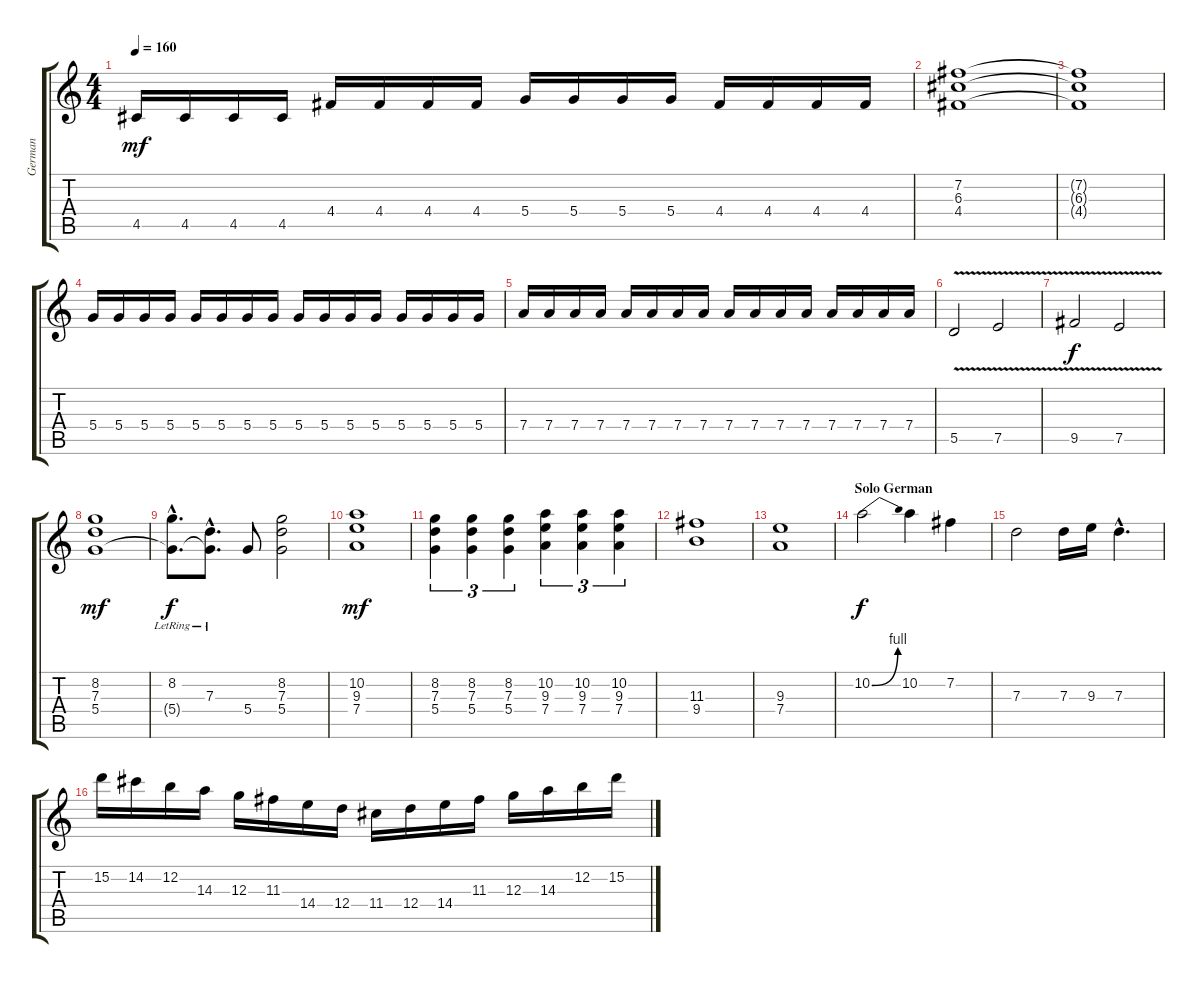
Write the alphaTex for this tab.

\track ("German" "German") {instrument distortionguitar}
\staff {score tabs}
\tuning (E4 B3 G3 D3 A2 E2) {hide}
\ts (4 4)
\tempo 160
\clef g2
\ks c
4.5.16{dy mf} 4.5.16 4.5.16 4.5.16 4.4.16 4.4.16 4.4.16 4.4.16 5.4.16 5.4.16 5.4.16 5.4.16 4.4.16 4.4.16 4.4.16 4.4.16 |
(7.2 6.3 4.4).1 |
(7.2{t} 6.3{t} 4.4{t}).1 |
5.4.16 5.4.16 5.4.16 5.4.16 5.4.16 5.4.16 5.4.16 5.4.16 5.4.16 5.4.16 5.4.16 5.4.16 5.4.16 5.4.16 5.4.16 5.4.16 |
7.4.16 7.4.16 7.4.16 7.4.16 7.4.16 7.4.16 7.4.16 7.4.16 7.4.16 7.4.16 7.4.16 7.4.16 7.4.16 7.4.16 7.4.16 7.4.16 |
5.5{v}.2 7.5{v}.2 |
9.5{v}.2{dy f} 7.5{v}.2 |
(8.2 7.3 5.4).1{dy mf} |
(8.2{hac lr} 5.4{hac t}).8{d dy f} (7.3{hac lr} 5.4{hac t}).8{d} 5.4.8 (8.2 7.3 5.4).2 |
(10.2 9.3 7.4).1{dy mf} |
(8.2 7.3 5.4).4{tu (3 2)} (8.2 7.3 5.4).4{tu (3 2)} (8.2 7.3 5.4).4{tu (3 2)} (10.2 9.3 7.4).4{tu (3 2)} (10.2 9.3 7.4).4{tu (3 2)} (10.2 9.3 7.4).4{tu (3 2)} |
(11.3 9.4).1 |
(9.3 7.4).1 |
\section ("" "Solo German")
10.2{be (bend 0 0 60 4)}.2{dy f} 10.2.4 7.2.4 |
7.3.2 7.3.16 9.3.16 7.3{hac}.4{d} |
15.2.16 14.2.16 12.2.16 14.3.16 12.3.16 11.3.16 14.4.16 12.4.16 11.4.16 12.4.16 14.4.16 11.3.16 12.3.16 14.3.16 12.2.16 15.2.16
